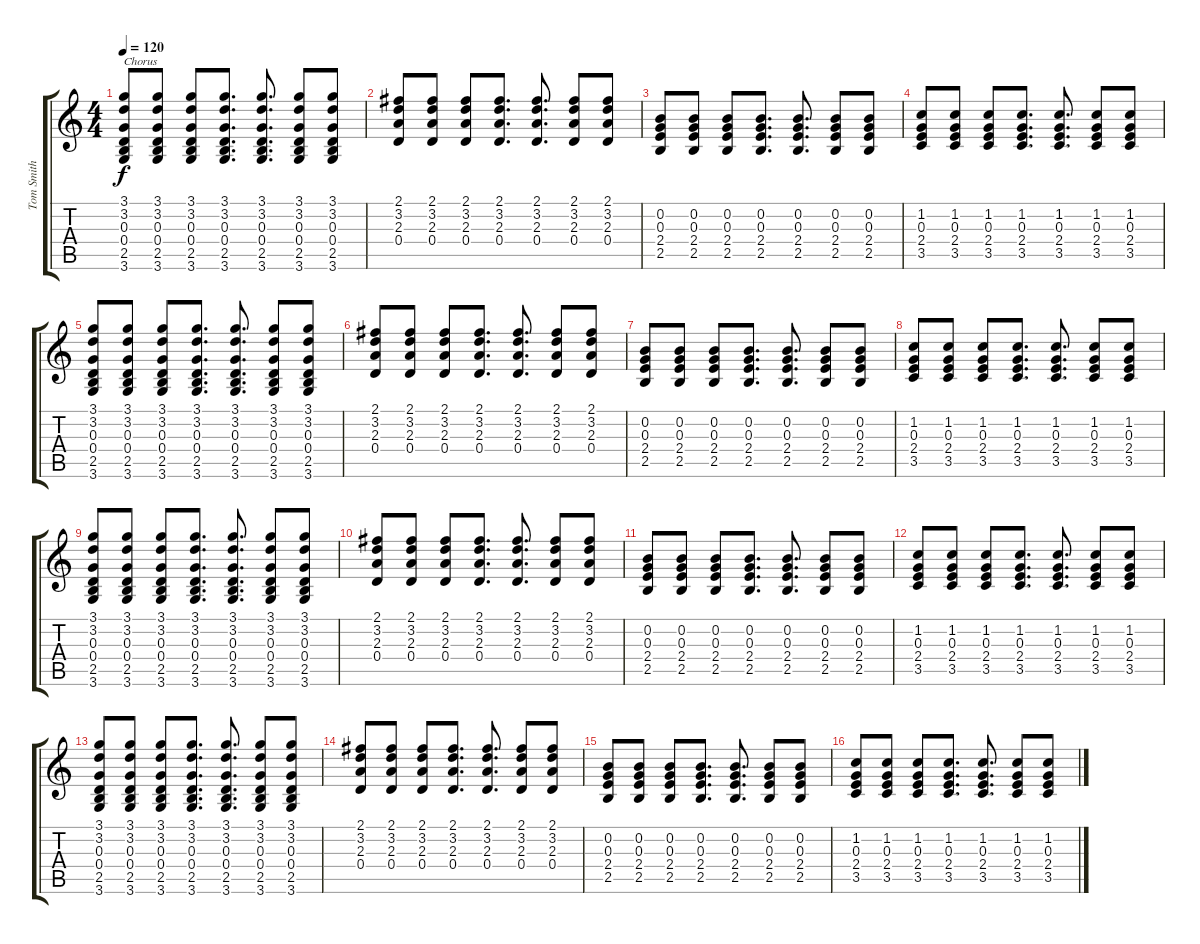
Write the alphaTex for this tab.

\track ("Tom Smith" "Tom Smith") {instrument electricguitarclean}
\staff {score tabs}
\tuning (E4 B3 G3 D3 A2 E2) {hide}
\ts (4 4)
\tempo 120
\clef g2
\ks c
(3.1 3.2 0.3 0.4 2.5 3.6).8{txt "Chorus" dy f} (3.1 3.2 0.3 0.4 2.5 3.6).8 (3.1 3.2 0.3 0.4 2.5 3.6).8 (3.1 3.2 0.3 0.4 2.5 3.6).8{d} (3.1 3.2 0.3 0.4 2.5 3.6).8{d} (3.1 3.2 0.3 0.4 2.5 3.6).8 (3.1 3.2 0.3 0.4 2.5 3.6).8 |
(2.1 3.2 2.3 0.4).8 (2.1 3.2 2.3 0.4).8 (2.1 3.2 2.3 0.4).8 (2.1 3.2 2.3 0.4).8{d} (2.1 3.2 2.3 0.4).8{d} (2.1 3.2 2.3 0.4).8 (2.1 3.2 2.3 0.4).8 |
(0.2 0.3 2.4 2.5).8 (0.2 0.3 2.4 2.5).8 (0.2 0.3 2.4 2.5).8 (0.2 0.3 2.4 2.5).8{d} (0.2 0.3 2.4 2.5).8{d} (0.2 0.3 2.4 2.5).8 (0.2 0.3 2.4 2.5).8 |
(1.2 0.3 2.4 3.5).8 (1.2 0.3 2.4 3.5).8 (1.2 0.3 2.4 3.5).8 (1.2 0.3 2.4 3.5).8{d} (1.2 0.3 2.4 3.5).8{d} (1.2 0.3 2.4 3.5).8 (1.2 0.3 2.4 3.5).8 |
(3.1 3.2 0.3 0.4 2.5 3.6).8 (3.1 3.2 0.3 0.4 2.5 3.6).8 (3.1 3.2 0.3 0.4 2.5 3.6).8 (3.1 3.2 0.3 0.4 2.5 3.6).8{d} (3.1 3.2 0.3 0.4 2.5 3.6).8{d} (3.1 3.2 0.3 0.4 2.5 3.6).8 (3.1 3.2 0.3 0.4 2.5 3.6).8 |
(2.1 3.2 2.3 0.4).8 (2.1 3.2 2.3 0.4).8 (2.1 3.2 2.3 0.4).8 (2.1 3.2 2.3 0.4).8{d} (2.1 3.2 2.3 0.4).8{d} (2.1 3.2 2.3 0.4).8 (2.1 3.2 2.3 0.4).8 |
(0.2 0.3 2.4 2.5).8 (0.2 0.3 2.4 2.5).8 (0.2 0.3 2.4 2.5).8 (0.2 0.3 2.4 2.5).8{d} (0.2 0.3 2.4 2.5).8{d} (0.2 0.3 2.4 2.5).8 (0.2 0.3 2.4 2.5).8 |
(1.2 0.3 2.4 3.5).8 (1.2 0.3 2.4 3.5).8 (1.2 0.3 2.4 3.5).8 (1.2 0.3 2.4 3.5).8{d} (1.2 0.3 2.4 3.5).8{d} (1.2 0.3 2.4 3.5).8 (1.2 0.3 2.4 3.5).8 |
(3.1 3.2 0.3 0.4 2.5 3.6).8 (3.1 3.2 0.3 0.4 2.5 3.6).8 (3.1 3.2 0.3 0.4 2.5 3.6).8 (3.1 3.2 0.3 0.4 2.5 3.6).8{d} (3.1 3.2 0.3 0.4 2.5 3.6).8{d} (3.1 3.2 0.3 0.4 2.5 3.6).8 (3.1 3.2 0.3 0.4 2.5 3.6).8 |
(2.1 3.2 2.3 0.4).8 (2.1 3.2 2.3 0.4).8 (2.1 3.2 2.3 0.4).8 (2.1 3.2 2.3 0.4).8{d} (2.1 3.2 2.3 0.4).8{d} (2.1 3.2 2.3 0.4).8 (2.1 3.2 2.3 0.4).8 |
(0.2 0.3 2.4 2.5).8 (0.2 0.3 2.4 2.5).8 (0.2 0.3 2.4 2.5).8 (0.2 0.3 2.4 2.5).8{d} (0.2 0.3 2.4 2.5).8{d} (0.2 0.3 2.4 2.5).8 (0.2 0.3 2.4 2.5).8 |
(1.2 0.3 2.4 3.5).8 (1.2 0.3 2.4 3.5).8 (1.2 0.3 2.4 3.5).8 (1.2 0.3 2.4 3.5).8{d} (1.2 0.3 2.4 3.5).8{d} (1.2 0.3 2.4 3.5).8 (1.2 0.3 2.4 3.5).8 |
(3.1 3.2 0.3 0.4 2.5 3.6).8 (3.1 3.2 0.3 0.4 2.5 3.6).8 (3.1 3.2 0.3 0.4 2.5 3.6).8 (3.1 3.2 0.3 0.4 2.5 3.6).8{d} (3.1 3.2 0.3 0.4 2.5 3.6).8{d} (3.1 3.2 0.3 0.4 2.5 3.6).8 (3.1 3.2 0.3 0.4 2.5 3.6).8 |
(2.1 3.2 2.3 0.4).8 (2.1 3.2 2.3 0.4).8 (2.1 3.2 2.3 0.4).8 (2.1 3.2 2.3 0.4).8{d} (2.1 3.2 2.3 0.4).8{d} (2.1 3.2 2.3 0.4).8 (2.1 3.2 2.3 0.4).8 |
(0.2 0.3 2.4 2.5).8 (0.2 0.3 2.4 2.5).8 (0.2 0.3 2.4 2.5).8 (0.2 0.3 2.4 2.5).8{d} (0.2 0.3 2.4 2.5).8{d} (0.2 0.3 2.4 2.5).8 (0.2 0.3 2.4 2.5).8 |
(1.2 0.3 2.4 3.5).8 (1.2 0.3 2.4 3.5).8 (1.2 0.3 2.4 3.5).8 (1.2 0.3 2.4 3.5).8{d} (1.2 0.3 2.4 3.5).8{d} (1.2 0.3 2.4 3.5).8 (1.2 0.3 2.4 3.5).8
